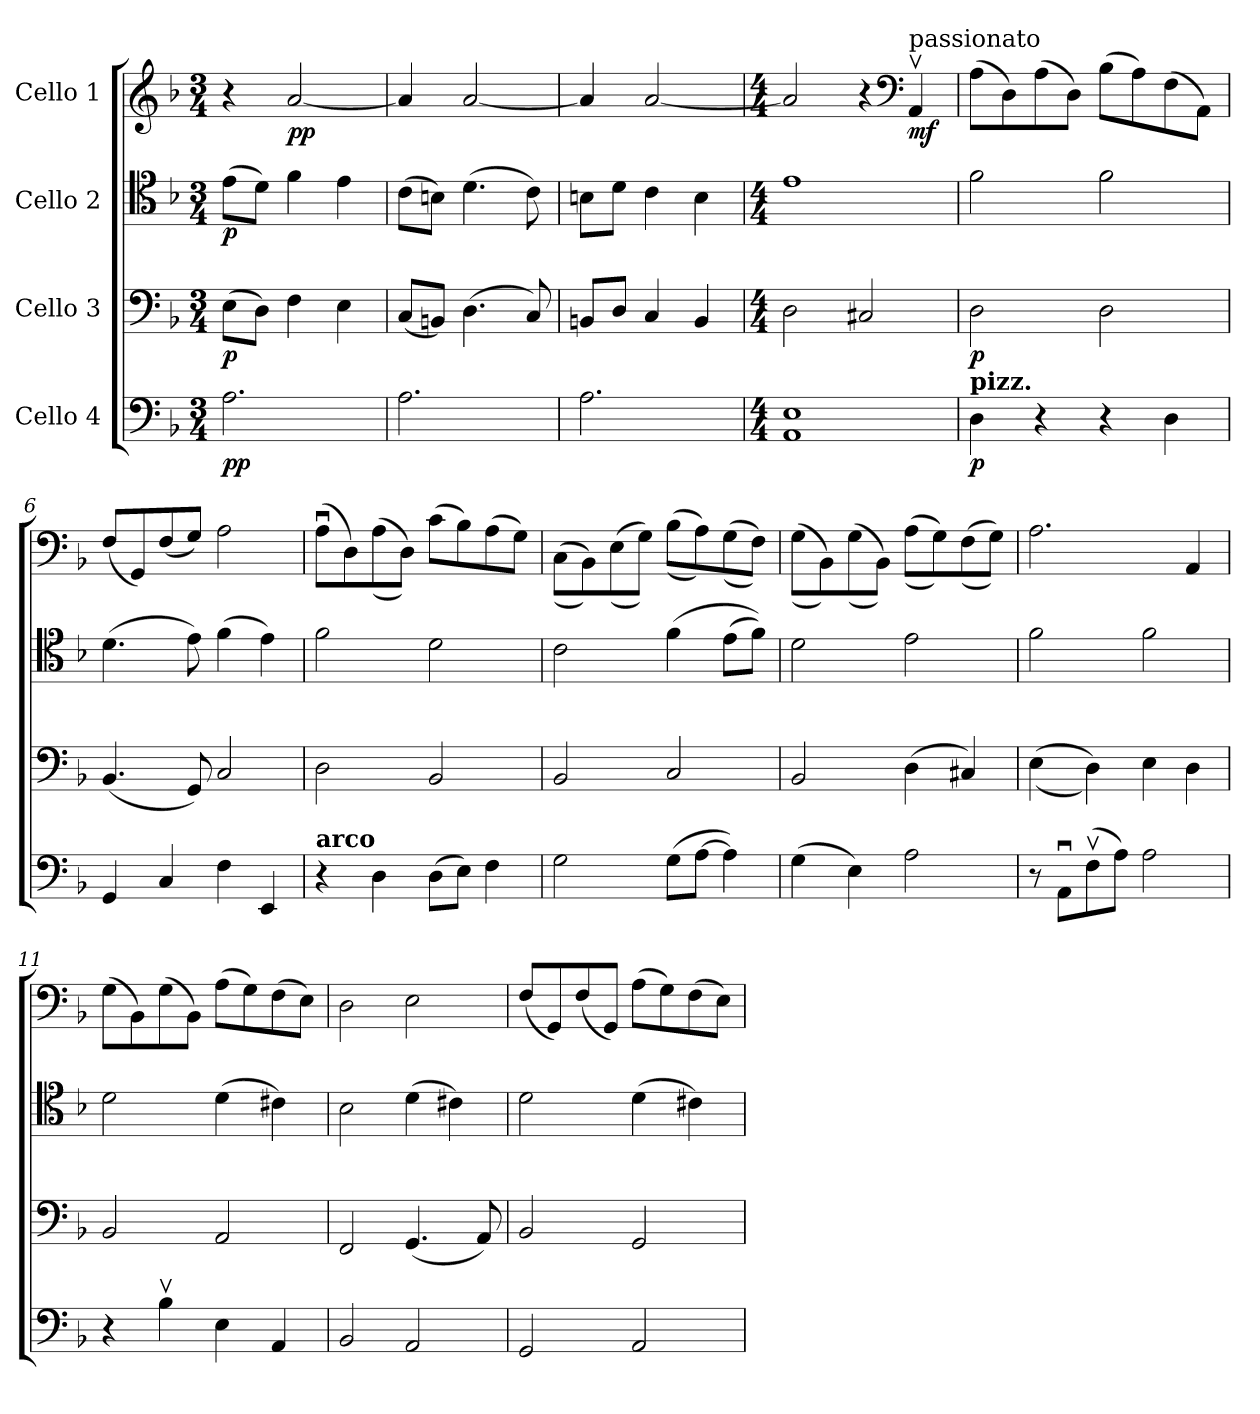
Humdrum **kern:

**kern	**dynam	**kern	**dynam	**kern	**dynam	**kern	**dynam
*part4	*part4	*part3	*part3	*part2	*part2	*part1	*part1
*staff4	*staff4	*staff3	*staff3	*staff2	*staff2	*staff1	*staff1
*I"Cello 4	*	*I"Cello 3	*	*I"Cello 2	*	*I"Cello 1	*
*clefF4	*	*clefF4	*	*clefC4	*	*clefG2	*
*k[b-]	*	*k[b-]	*	*k[b-]	*	*k[b-]	*
*M3/4	*	*M3/4	*	*M3/4	*	*M3/4	*
*MM50	*	*MM50	*	*MM50	*	*MM50	*
=1	=1	=1	=1	=1	=1	=1	=1
!	!LO:DY:b	!	!LO:DY:b	!	!LO:DY:b	!	!
2.A\	pp	(>8E\L	p	(>8e\L	p	4r	.
.	.	8D\J)	.	8d\J)	.	.	.
!	!	!	!	!	!	!	!LO:DY:b
.	.	4F\	.	4f\	.	[2a/	pp
.	.	4E\	.	4e\	.	.	.
=2	=2	=2	=2	=2	=2	=2	=2
2.A\	.	(<8C/L	.	(>8c\L	.	4a/]	.
.	.	8BBn/J)	.	8Bn\J)	.	.	.
.	.	(>4.D\	.	(>4.d\	.	[2a/	.
.	.	8C/)	.	8c\)	.	.	.
=3	=3	=3	=3	=3	=3	=3	=3
2.A\	.	8BBn/L	.	8Bn\L	.	4a/]	.
.	.	8D/J	.	8d\J	.	.	.
.	.	4C/	.	4c\	.	[2a/	.
.	.	4BB/	.	4B\	.	.	.
=4	=4	=4	=4	=4	=4	=4	=4
*M4/4	*	*M4/4	*	*M4/4	*	*M4/4	*
1AA 1E	.	2D\	.	1e	.	2a/]	.
.	.	2C#X/	.	.	.	4r	.
*	*	*	*	*	*	*clefF4	*
!	!	!	!	!	!	!LO:TX:a:t=passionato	!
!	!	!	!	!	!	!	!LO:DY:b
.	.	.	.	.	.	4AAv/	mf
=5	=5	=5	=5	=5	=5	=5	=5
!LO:TX:a:B:t=pizz.	!	!	!	!	!	!	!
!	!LO:DY:b	!	!LO:DY:b	!	!	!	!
4D\	p	2D\	p	2f\	.	(>8A\L	.
.	.	.	.	.	.	8D\)	.
4r	.	.	.	.	.	(>8A\	.
.	.	.	.	.	.	8D\J)	.
4r	.	2D\	.	2f\	.	(>8B-\L	.
.	.	.	.	.	.	8A\)	.
4D\	.	.	.	.	.	(>8F\	.
.	.	.	.	.	.	8AA\J)	.
=6	=6	=6	=6	=6	=6	=6	=6
4GG/	.	(<4.BB-/	.	(>4.d\	.	(<8F/L	.
.	.	.	.	.	.	8GG/)	.
4C/	.	.	.	.	.	(<8F/	.
.	.	8GG/)	.	8e\)	.	8G/J)	.
4F\	.	2C/	.	(>4f\	.	2A\	.
4EE/	.	.	.	4e\)	.	.	.
!!LO:LB:g=z
=7	=7	=7	=7	=7	=7	=7	=7
!LO:TX:a:B:t=arco	!	!	!	!	!	!	!
4r	.	2D\	.	2f\	.	(>8Au\L	.
.	.	.	.	.	.	8D\)	.
4D\	.	.	.	.	.	(>(>8A\	.
.	.	.	.	.	.	8D\J))	.
(>8D\L	.	2BB-/	.	2d\	.	(>8c\L	.
8E\J)	.	.	.	.	.	8B-\)	.
4F\	.	.	.	.	.	(>8A\	.
.	.	.	.	.	.	8G\J)	.
=8	=8	=8	=8	=8	=8	=8	=8
2G\	.	2BB-/	.	2c\	.	(>(>8C\L	.
.	.	.	.	.	.	8BB-\))	.
.	.	.	.	.	.	(>(>8E\	.
.	.	.	.	.	.	8G\J))	.
(>8G\L	.	2C/	.	(>4f\	.	(>(>8B-\L	.
[8A\J	.	.	.	.	.	8A\))	.
4A\])	.	.	.	(>8e\L	.	(>(>8G\	.
.	.	.	.	8f\J))	.	8F\J))	.
=9	=9	=9	=9	=9	=9	=9	=9
(>4G\	.	2BB-/	.	2d\	.	(>(>8G\L	.
.	.	.	.	.	.	8BB-\))	.
4E\)	.	.	.	.	.	(>(>8G\	.
.	.	.	.	.	.	8BB-\J))	.
2A\	.	(>4D\	.	2e\	.	(>(>8A\L	.
.	.	.	.	.	.	8G\))	.
.	.	4C#X/)	.	.	.	(>(>8F\	.
.	.	.	.	.	.	8G\J))	.
=10	=10	=10	=10	=10	=10	=10	=10
8r	.	(>(>4E\	.	2f\	.	2.A\	.
8AAu\L	.	.	.	.	.	.	.
(>8Fv\	.	4D\))	.	.	.	.	.
8A\J)	.	.	.	.	.	.	.
2A\	.	4E\	.	2f\	.	.	.
.	.	4D\	.	.	.	4AA/	.
=11	=11	=11	=11	=11	=11	=11	=11
4r	.	2BB-/	.	2d\	.	(>8G\L	.
.	.	.	.	.	.	8BB-\)	.
4B-v\	.	.	.	.	.	(>8G\	.
.	.	.	.	.	.	8BB-\J)	.
4E\	.	2AA/	.	(>4d\	.	(>8A\L	.
.	.	.	.	.	.	8G\)	.
4AA/	.	.	.	4c#X\)	.	(>8F\	.
.	.	.	.	.	.	8E\J)	.
!!LO:LB:g=z
=12	=12	=12	=12	=12	=12	=12	=12
2BB-/	.	2FF/	.	2B-\	.	2D\	.
2AA/	.	(<4.GG/	.	(>4d\	.	2E\	.
.	.	.	.	4c#X\)	.	.	.
.	.	8AA/)	.	.	.	.	.
=13	=13	=13	=13	=13	=13	=13	=13
2GG/	.	2BB-/	.	2d\	.	(<8F/L	.
.	.	.	.	.	.	8GG/)	.
.	.	.	.	.	.	(<8F/	.
.	.	.	.	.	.	8GG/J)	.
2AA/	.	2GG/	.	(>4d\	.	(>8A\L	.
.	.	.	.	.	.	8G\)	.
.	.	.	.	4c#X\)	.	(>8F\	.
.	.	.	.	.	.	8E\J)	.
=	=	=	=	=	=	=	=
*-	*-	*-	*-	*-	*-	*-	*-
